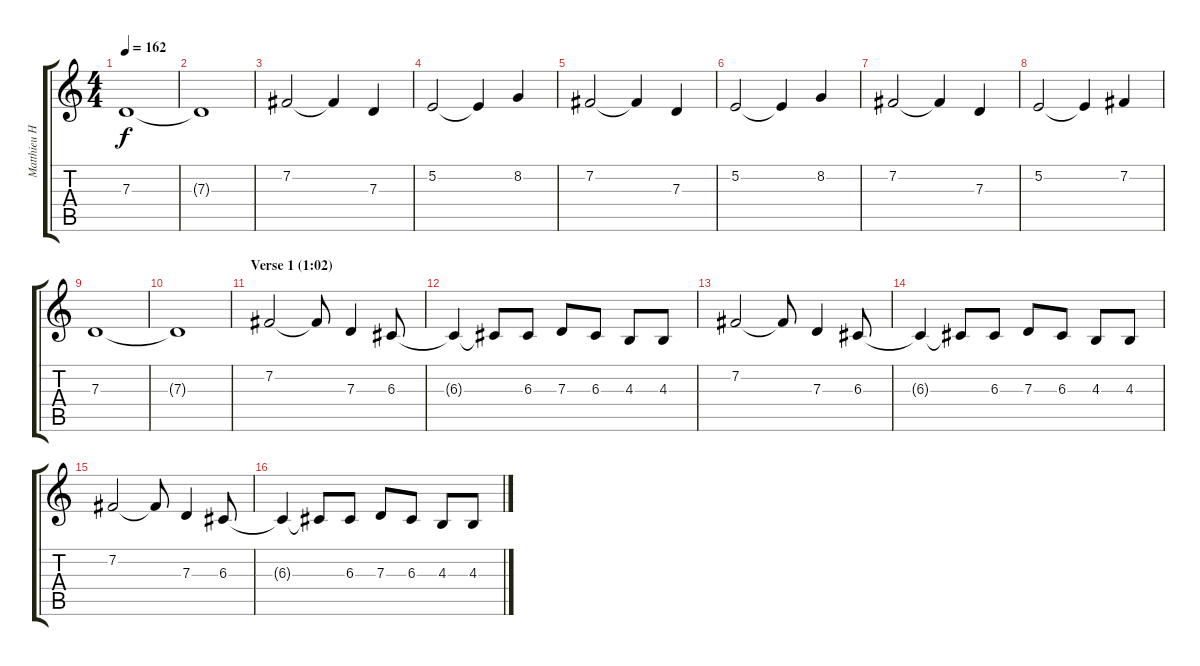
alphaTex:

\track ("Matthieu Hartley (keyboards)" "Matthieu H") {instrument ocarina}
\staff {score tabs}
\tuning (E4 B3 G3 D3 A2 E2) {hide}
\ts (4 4)
\tempo 162
\clef g2
\ks c
7.3.1{dy f} |
7.3{t}.1 |
7.2.2 7.2{t}.4 7.3.4 |
5.2.2 5.2{t}.4 8.2.4 |
7.2.2 7.2{t}.4 7.3.4 |
5.2.2 5.2{t}.4 8.2.4 |
7.2.2 7.2{t}.4 7.3.4 |
5.2.2 5.2{t}.4 7.2.4 |
7.3.1 |
7.3{t}.1 |
\section ("" "Verse 1 (1:02)")
7.2.2 7.2{t}.8 7.3.4 6.3.8 |
6.3{t}.4 6.3{t}.8 6.3.8 7.3.8 6.3.8 4.3.8 4.3.8 |
7.2.2 7.2{t}.8 7.3.4 6.3.8 |
6.3{t}.4 6.3{t}.8 6.3.8 7.3.8 6.3.8 4.3.8 4.3.8 |
7.2.2 7.2{t}.8 7.3.4 6.3.8 |
6.3{t}.4 6.3{t}.8 6.3.8 7.3.8 6.3.8 4.3.8 4.3.8
